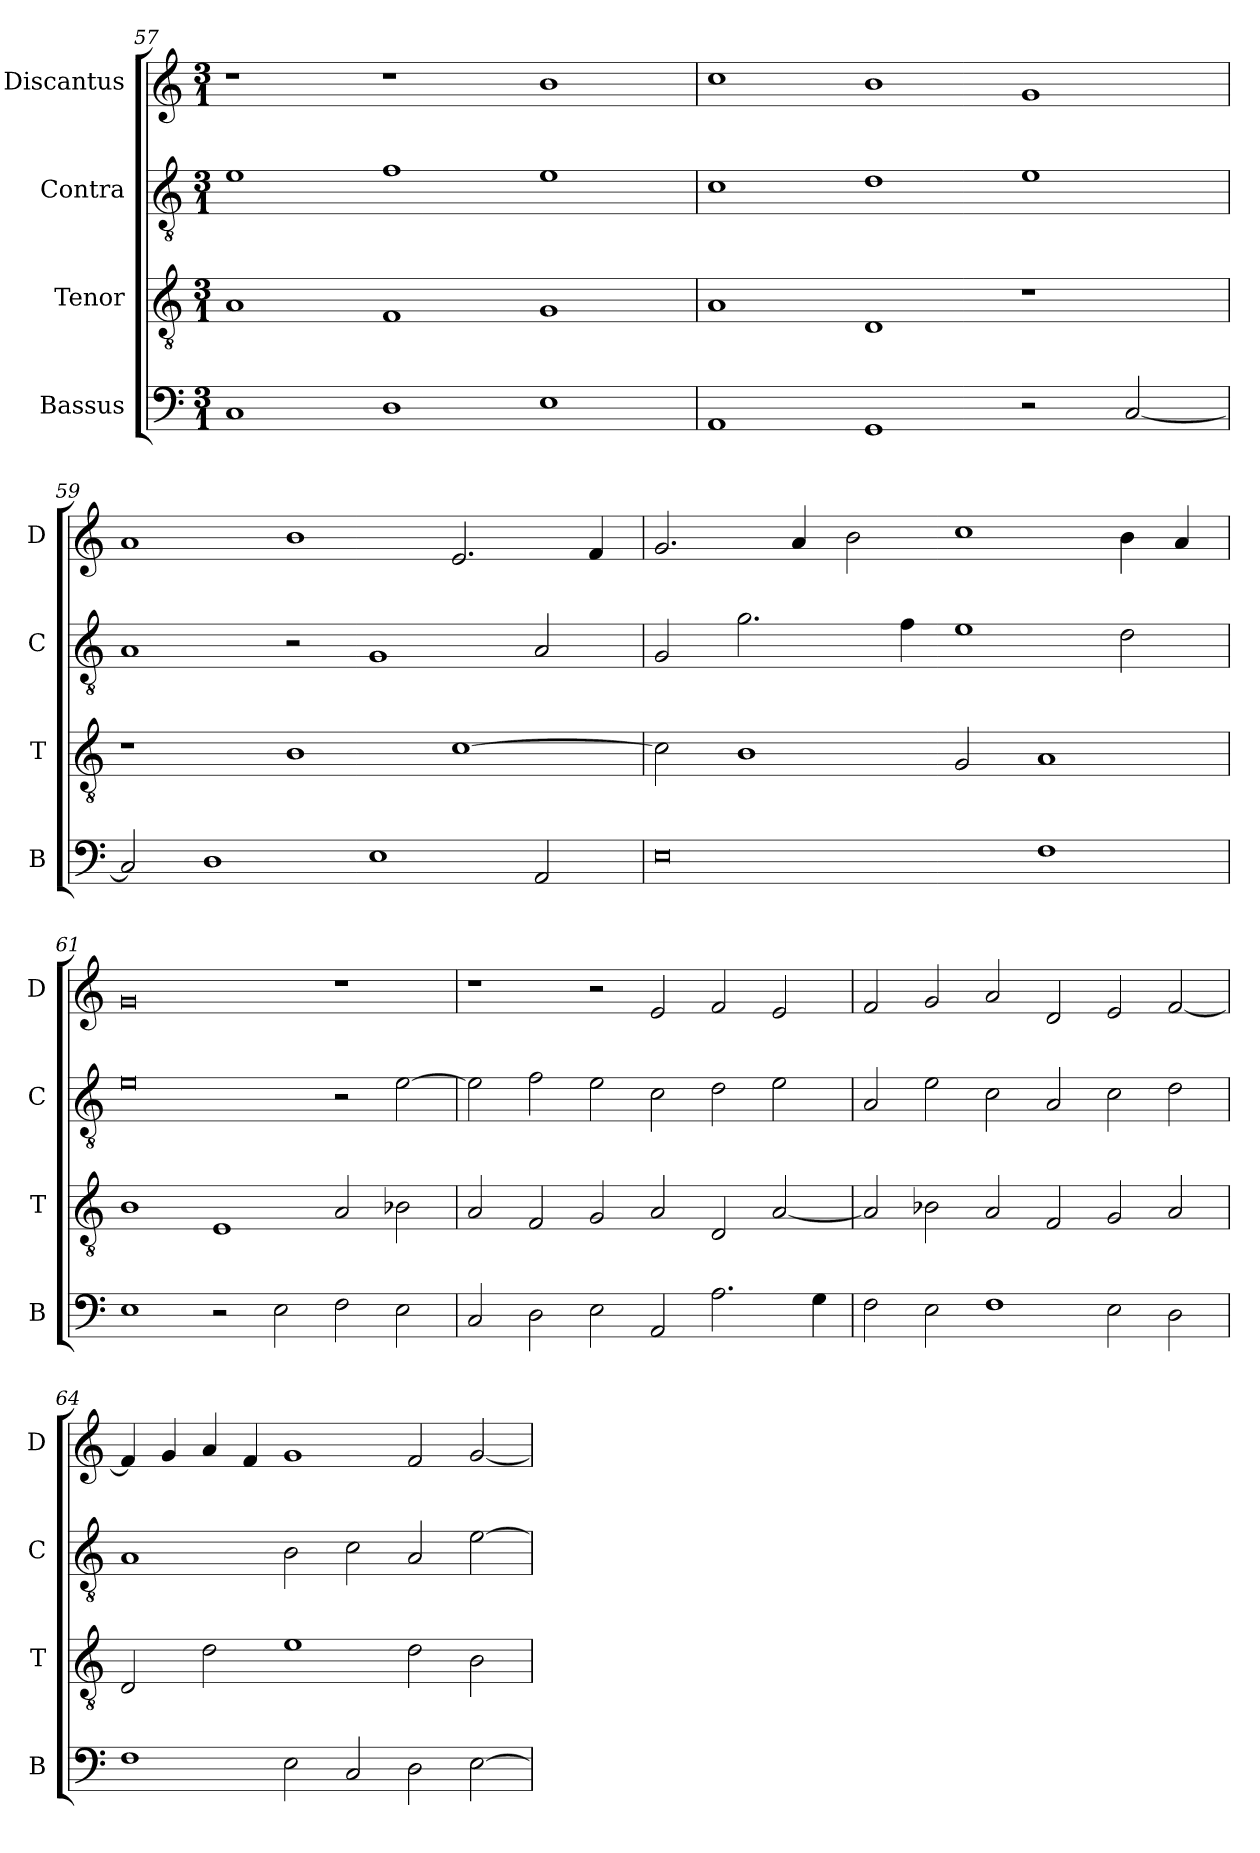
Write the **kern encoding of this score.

**kern	**kern	**kern	**kern
*part4	*part3	*part2	*part1
*staff4	*staff3	*staff2	*staff1
*I"Bassus	*I"Tenor	*I"Contra	*I"Discantus
*I'B	*I'T	*I'C	*I'D
*clefF4	*clefGv2	*clefGv2	*clefG2
*k[]	*k[]	*k[]	*k[]
*M3/1	*M3/1	*M3/1	*M3/1
=57	=57	=57	=57
1C	1A	1e	1r
1D	1F	1f	1r
1E	1G	1e	1b
=58	=58	=58	=58
1AA	1A	1c	1cc
1GG	1D	1d	1b
2r	1r	1e	1g
[2C/	.	.	.
=59	=59	=59	=59
2C/]	1r	1A	1a
1D	.	.	.
.	1B	2r	1b
1E	.	1G	.
.	[1c	.	2.e/
2AA/	.	2A/	.
.	.	.	4f/
=60	=60	=60	=60
0E	2c\]	2G/	2.g/
.	1B	2.g\	.
.	.	.	4a/
.	.	.	2b\
.	.	4f\	.
.	2G/	1e	1cc
1F	1A	.	.
.	.	2d\	4b\
.	.	.	4a/
=61	=61	=61	=61
1E	1B	0e	0g
2r	1E	.	.
2E\	.	.	.
2F\	2A/	2r	1r
2E\	2B-X\	[2e\	.
=62	=62	=62	=62
2C/	2A/	2e\]	1r
2D\	2F/	2f\	.
2E\	2G/	2e\	2r
2AA/	2A/	2c\	2e/
2.A\	2D/	2d\	2f/
.	[2A/	2e\	2e/
4G\	.	.	.
=63	=63	=63	=63
2F\	2A/]	2A/	2f/
2E\	2B-X\	2e\	2g/
1F	2A/	2c\	2a/
.	2F/	2A/	2d/
2E\	2G/	2c\	2e/
2D\	2A/	2d\	[2f/
=64	=64	=64	=64
1F	2D/	1A	4f/]
.	.	.	4g/
.	2d\	.	4a/
.	.	.	4f/
2E\	1e	2B\	1g
2C/	.	2c\	.
2D\	2d\	2A/	2f/
[2E\	2B\	[2e\	[2g/
=	=	=	=
*-	*-	*-	*-
